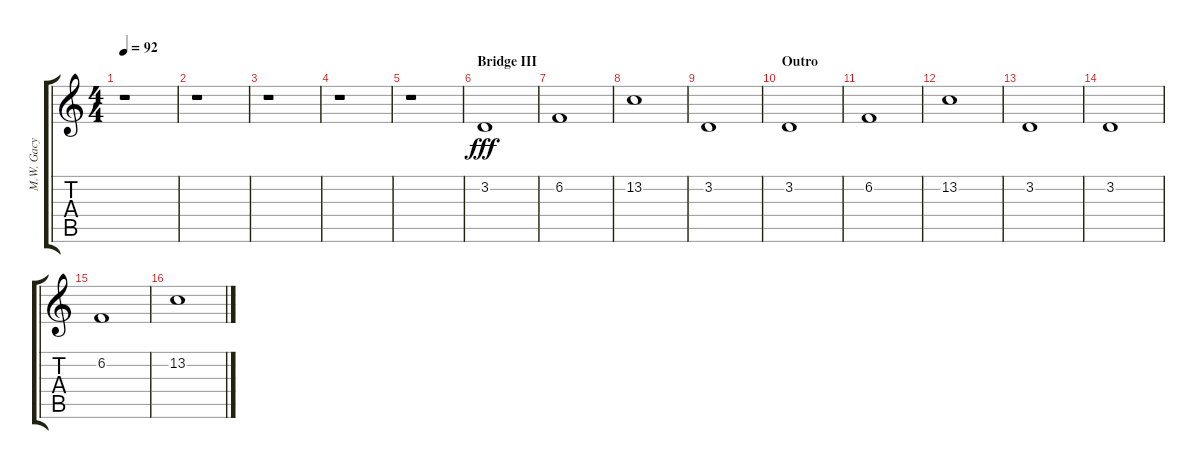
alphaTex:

\track ("M.W. Gacy" "M.W. Gacy") {instrument stringensemble1}
\staff {score tabs}
\tuning (E4 B3 G3 D3 A2 D2) {hide}
\ts (4 4)
\tempo 92
\clef g2
\ks c
r.1{dy fff} |
r.1 |
r.1 |
r.1 |
r.1 |
\section ("" "Bridge III")
3.2.1{instrument synthvoice} |
6.2.1 |
13.2.1 |
3.2.1 |
\section ("" "Outro")
3.2.1 |
6.2.1 |
13.2.1 |
3.2.1 |
3.2.1 |
6.2.1 |
13.2.1
